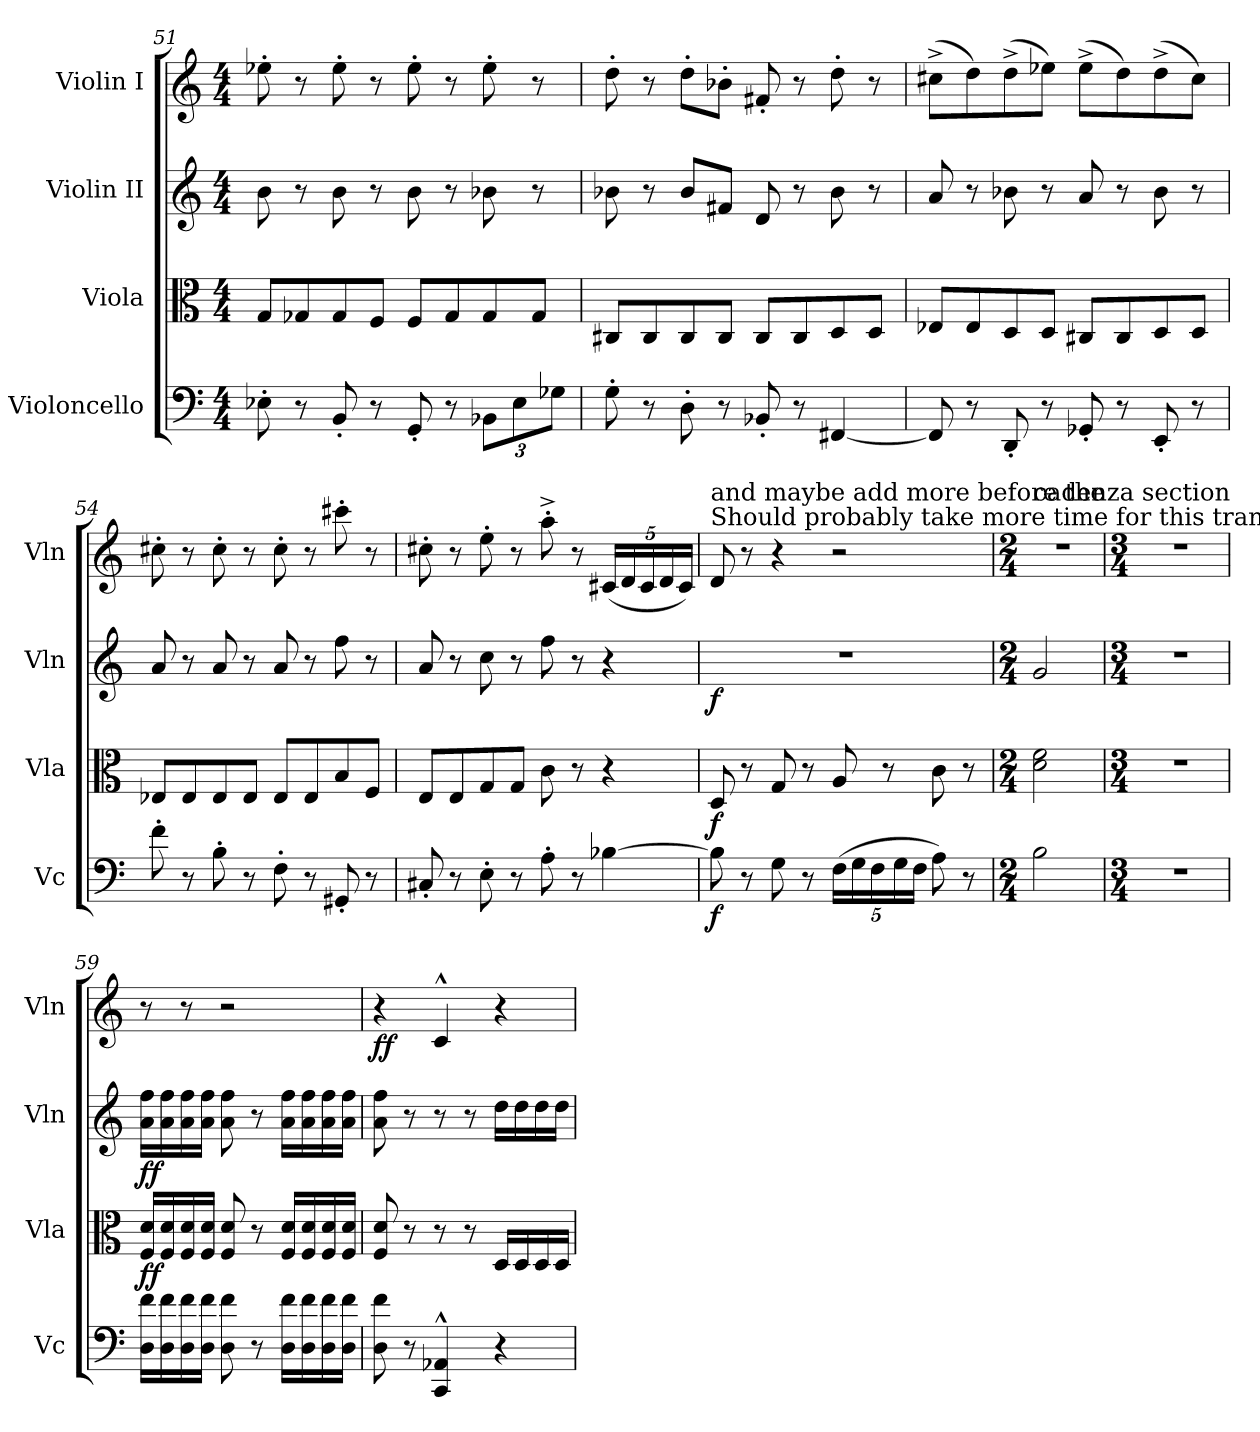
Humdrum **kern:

**kern	**dynam	**kern	**dynam	**kern	**dynam	**kern	**dynam
*part4	*part4	*part3	*part3	*part2	*part2	*part1	*part1
*staff4	*staff4	*staff3	*staff3	*staff2	*staff2	*staff1	*staff1
*I"Violoncello	*	*I"Viola	*	*I"Violin II	*	*I"Violin I	*
*I'Vc	*	*I'Vla	*	*I'Vln	*	*I'Vln	*
!!LO:LB:g=z
*clefF4	*	*clefC3	*	*clefG2	*	*clefG2	*
*k[]	*	*k[]	*	*k[]	*	*k[]	*
*M4/4	*	*M4/4	*	*M4/4	*	*M4/4	*
=51	=51	=51	=51	=51	=51	=51	=51
8E-X'\	.	8G/L	.	8b\	.	8ee-X'\	.
8r	.	8G-X/	.	8r	.	8r	.
8BB'/	.	8G-/	.	8b\	.	8ee-'\	.
8r	.	8F/J	.	8r	.	8r	.
8GG'/	.	8F/L	.	8b\	.	8ee-'\	.
8r	.	8G-/	.	8r	.	8r	.
*Xbrackettup	*	*	*	*	*	*	*
12BB-X\L	.	8G-/	.	8b-X\	.	8ee-'\	.
12E-\	.	.	.	.	.	.	.
.	.	8G-/J	.	8r	.	8r	.
12G-X\J	.	.	.	.	.	.	.
=52	=52	=52	=52	=52	=52	=52	=52
8G'\	.	8C#X/L	.	8b-X\	.	8dd'\	.
8r	.	8C#/	.	8r	.	8r	.
8D'\	.	8C#/	.	8b-/L	.	8dd'\L	.
8r	.	8C#/J	.	8f#X/J	.	8b-X'\J	.
8BB-X'/	.	8C#/L	.	8d/	.	8f#X'/	.
8r	.	8C#/	.	8r	.	8r	.
[4FF#X/	.	8D/	.	8b-\	.	8dd'\	.
.	.	8D/J	.	8r	.	8r	.
=53	=53	=53	=53	=53	=53	=53	=53
8FF#/]	.	8E-X/L	.	8a/	.	(8cc#X^\L	.
8r	.	8E-/	.	8r	.	8dd\)	.
8DD'/	.	8D/	.	8b-X\	.	(8dd^\	.
8r	.	8D/J	.	8r	.	8ee-X\J)	.
8GG-X'/	.	8C#X/L	.	8a/	.	(8ee-^\L	.
8r	.	8C#/	.	8r	.	8dd\)	.
8EE'/	.	8D/	.	8b-\	.	(8dd^\	.
8r	.	8D/J	.	8r	.	8cc#\J)	.
!!LO:PB:g=z
=54	=54	=54	=54	=54	=54	=54	=54
8f'\	.	8E-X/L	.	8a/	.	8cc#X'\	.
8r	.	8E-/	.	8r	.	8r	.
8B'\	.	8E-/	.	8a/	.	8cc#'\	.
8r	.	8E-/J	.	8r	.	8r	.
8F'\	.	8E-/L	.	8a/	.	8cc#'\	.
8r	.	8E-/	.	8r	.	8r	.
8GG#X'/	.	8B/	.	8ff\	.	8ccc#X'\	.
8r	.	8F/J	.	8r	.	8r	.
=55	=55	=55	=55	=55	=55	=55	=55
8C#X'/	.	8E/L	.	8a/	.	8cc#X'\	.
8r	.	8E/	.	8r	.	8r	.
8E'\	.	8G/	.	8cc\	.	8ee'\	.
8r	.	8G/J	.	8r	.	8r	.
8A'\	.	8c\	.	8ff\	.	8aa^'\	.
8r	.	8r	.	8r	.	8r	.
*	*	*	*	*	*	*Xbrackettup	*
[4B-X\	.	4r	.	4r	.	(20c#X/LL	.
.	.	.	.	.	.	20d/	.
.	.	.	.	.	.	20c#/	.
.	.	.	.	.	.	20d/	.
.	.	.	.	.	.	20c#/JJ)	.
=56	=56	=56	=56	=56	=56	=56	=56
!	!	!	!	!	!	!LO:TX:a:t=Should probably take more time for this transition	!
!	!	!	!	!	!	!LO:TX:a:t=and maybe add more before the	!
!	!LO:DY:b	!	!LO:DY:b	!	!LO:DY:b	!	!
8B-\]	f	8D/	f	1r	f	8d/	.
8r	.	8r	.	.	.	8r	.
8G\	.	8G/	.	.	.	4r	.
8r	.	8r	.	.	.	.	.
(20F\LL	.	8A/	.	.	.	2r	.
20G\	.	.	.	.	.	.	.
20F\	.	.	.	.	.	.	.
.	.	8r	.	.	.	.	.
20G\	.	.	.	.	.	.	.
20F\JJ	.	.	.	.	.	.	.
8A\)	.	8c\	.	.	.	.	.
8r	.	8r	.	.	.	.	.
=57	=57	=57	=57	=57	=57	=57	=57
*M2/4	*	*M2/4	*	*M2/4	*	*M2/4	*
*	*	*	*	*	*	*MM80	*
!	!	!	!	!	!	!LO:TX:a:t=cadenza section	!
2B\	.	2d\ 2f\	.	2g/	.	2r	.
=58	=58	=58	=58	=58	=58	=58	=58
*M3/4	*	*M3/4	*	*M3/4	*	*M3/4	*
2.r	.	2.r	.	2.r	.	2.r	.
!!LO:LB:g=z
=59	=59	=59	=59	=59	=59	=59	=59
*	*	*	*	*	*	*MM132	*
!	!	!	!LO:DY:b	!	!LO:DY:b	!	!
16D\ 16f\LL	.	16F/ 16d/LL	ff	16a\ 16ff\LL	ff	8r	.
16D\ 16f\	.	16F/ 16d/	.	16a\ 16ff\	.	.	.
16D\ 16f\	.	16F/ 16d/	.	16a\ 16ff\	.	8r	.
16D\ 16f\JJ	.	16F/ 16d/JJ	.	16a\ 16ff\JJ	.	.	.
8D\ 8f\	.	8F/ 8d/	.	8a\ 8ff\	.	2r	.
8r	.	8r	.	8r	.	.	.
16D\ 16f\LL	.	16F/ 16d/LL	.	16a\ 16ff\LL	.	.	.
16D\ 16f\	.	16F/ 16d/	.	16a\ 16ff\	.	.	.
16D\ 16f\	.	16F/ 16d/	.	16a\ 16ff\	.	.	.
16D\ 16f\JJ	.	16F/ 16d/JJ	.	16a\ 16ff\JJ	.	.	.
=60	=60	=60	=60	=60	=60	=60	=60
!	!	!	!	!	!	!	!LO:DY:b
8D\ 8f\	.	8F/ 8d/	.	8a\ 8ff\	.	4r	ff
8r	.	8r	.	8r	.	.	.
4CC/^^ 4AA-X/^^	.	8r	.	8r	.	4c^^/	.
.	.	8r	.	8r	.	.	.
4r	.	16D/LL	.	16dd\LL	.	4r	.
.	.	16D/	.	16dd\	.	.	.
.	.	16D/	.	16dd\	.	.	.
.	.	16D/JJ	.	16dd\JJ	.	.	.
=	=	=	=	=	=	=	=
*-	*-	*-	*-	*-	*-	*-	*-
